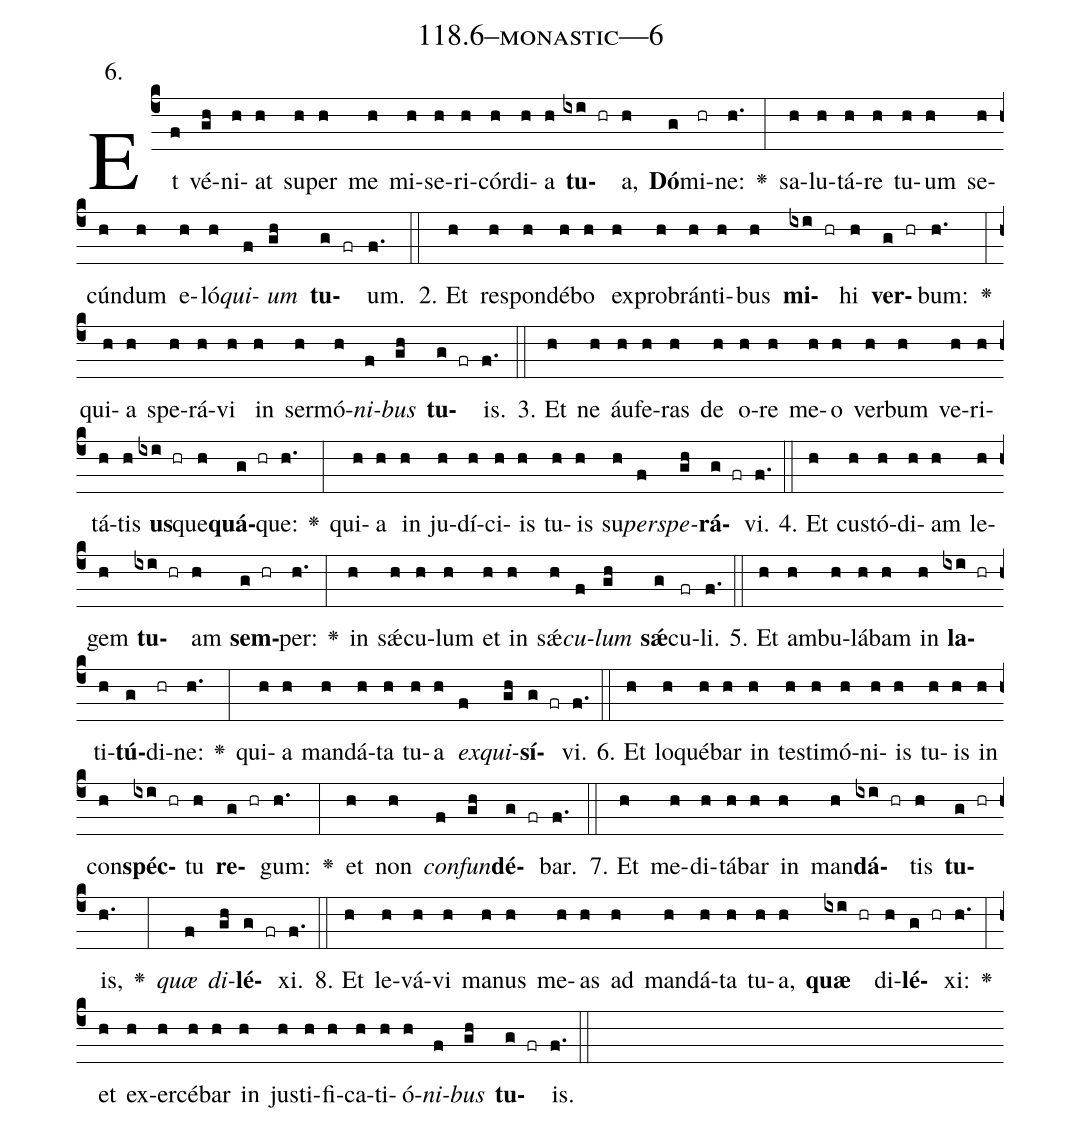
name: 118.6--monastic---6;
annotation: 6.;
%%
(c4)Et(f) vé(gh)ni(h)at(h) su(h)per(h) me(h) mi(h)se(h)ri(h)cór(h)di(h)a(h) <b>tu</b>(ixi hr)a,(h) <b>Dó</b>(g)mi(hr)ne:(h.) <v>\greheightstar</v>(:) sa(h)lu(h)tá(h)re(h) tu(h)um(h) se(h)cún(h)dum(h) e(h)ló(h)<i>qui</i>(f)<i>um</i>(gh) <b>tu</b>(g fr)um.(f.) (::)
2. Et(h) re(h)spon(h)dé(h)bo(h) ex(h)pro(h)brán(h)ti(h)bus(h) <b>mi</b>(ixi hr)hi(h) <b>ver</b>(g hr)bum:(h.) <v>\greheightstar</v>(:) qui(h)a(h) spe(h)rá(h)vi(h) in(h) ser(h)mó(h)<i>ni</i>(f)<i>bus</i>(gh) <b>tu</b>(g fr)is.(f.) (::)
3. Et(h) ne(h) áu(h)fe(h)ras(h) de(h) o(h)re(h) me(h)o(h) ver(h)bum(h) ve(h)ri(h)tá(h)tis(h) <b>us</b>(ixi hr)que(h)<b>quá</b>(g hr)que:(h.) <v>\greheightstar</v>(:) qui(h)a(h) in(h) ju(h)dí(h)ci(h)is(h) tu(h)is(h) su(h)<i>per</i>(f)<i>spe</i>(gh)<b>rá</b>(g fr)vi.(f.) (::)
4. Et(h) cus(h)tó(h)di(h)am(h) le(h)gem(h) <b>tu</b>(ixi hr)am(h) <b>sem</b>(g hr)per:(h.) <v>\greheightstar</v>(:) in(h) sǽ(h)cu(h)lum(h) et(h) in(h) sǽ(h)<i>cu</i>(f)<i>lum</i>(gh) <b>sǽ</b>(g)cu(fr)li.(f.) (::)
5. Et(h) am(h)bu(h)lá(h)bam(h) in(h) <b>la</b>(ixi hr)ti(h)<b>tú</b>(g)di(hr)ne:(h.) <v>\greheightstar</v>(:) qui(h)a(h) man(h)dá(h)ta(h) tu(h)a(h) <i>ex</i>(f)<i>qui</i>(gh)<b>sí</b>(g fr)vi.(f.) (::)
6. Et(h) lo(h)qué(h)bar(h) in(h) tes(h)ti(h)mó(h)ni(h)is(h) tu(h)is(h) in(h) con(h)<b>spéc</b>(ixi hr)tu(h) <b>re</b>(g hr)gum:(h.) <v>\greheightstar</v>(:) et(h) non(h) <i>con</i>(f)<i>fun</i>(gh)<b>dé</b>(g fr)bar.(f.) (::)
7. Et(h) me(h)di(h)tá(h)bar(h) in(h) man(h)<b>dá</b>(ixi hr)tis(h) <b>tu</b>(g hr)is,(h.) <v>\greheightstar</v>(:) <i>quæ</i>(f) <i>di</i>(gh)<b>lé</b>(g fr)xi.(f.) (::)
8. Et(h) le(h)vá(h)vi(h) ma(h)nus(h) me(h)as(h) ad(h) man(h)dá(h)ta(h) tu(h)a,(h) <b>quæ</b>(ixi hr) di(h)<b>lé</b>(g hr)xi:(h.) <v>\greheightstar</v>(:) et(h) ex(h)er(h)cé(h)bar(h) in(h) jus(h)ti(h)fi(h)ca(h)ti(h)ó(h)<i>ni</i>(f)<i>bus</i>(gh) <b>tu</b>(g fr)is.(f.) (::)
